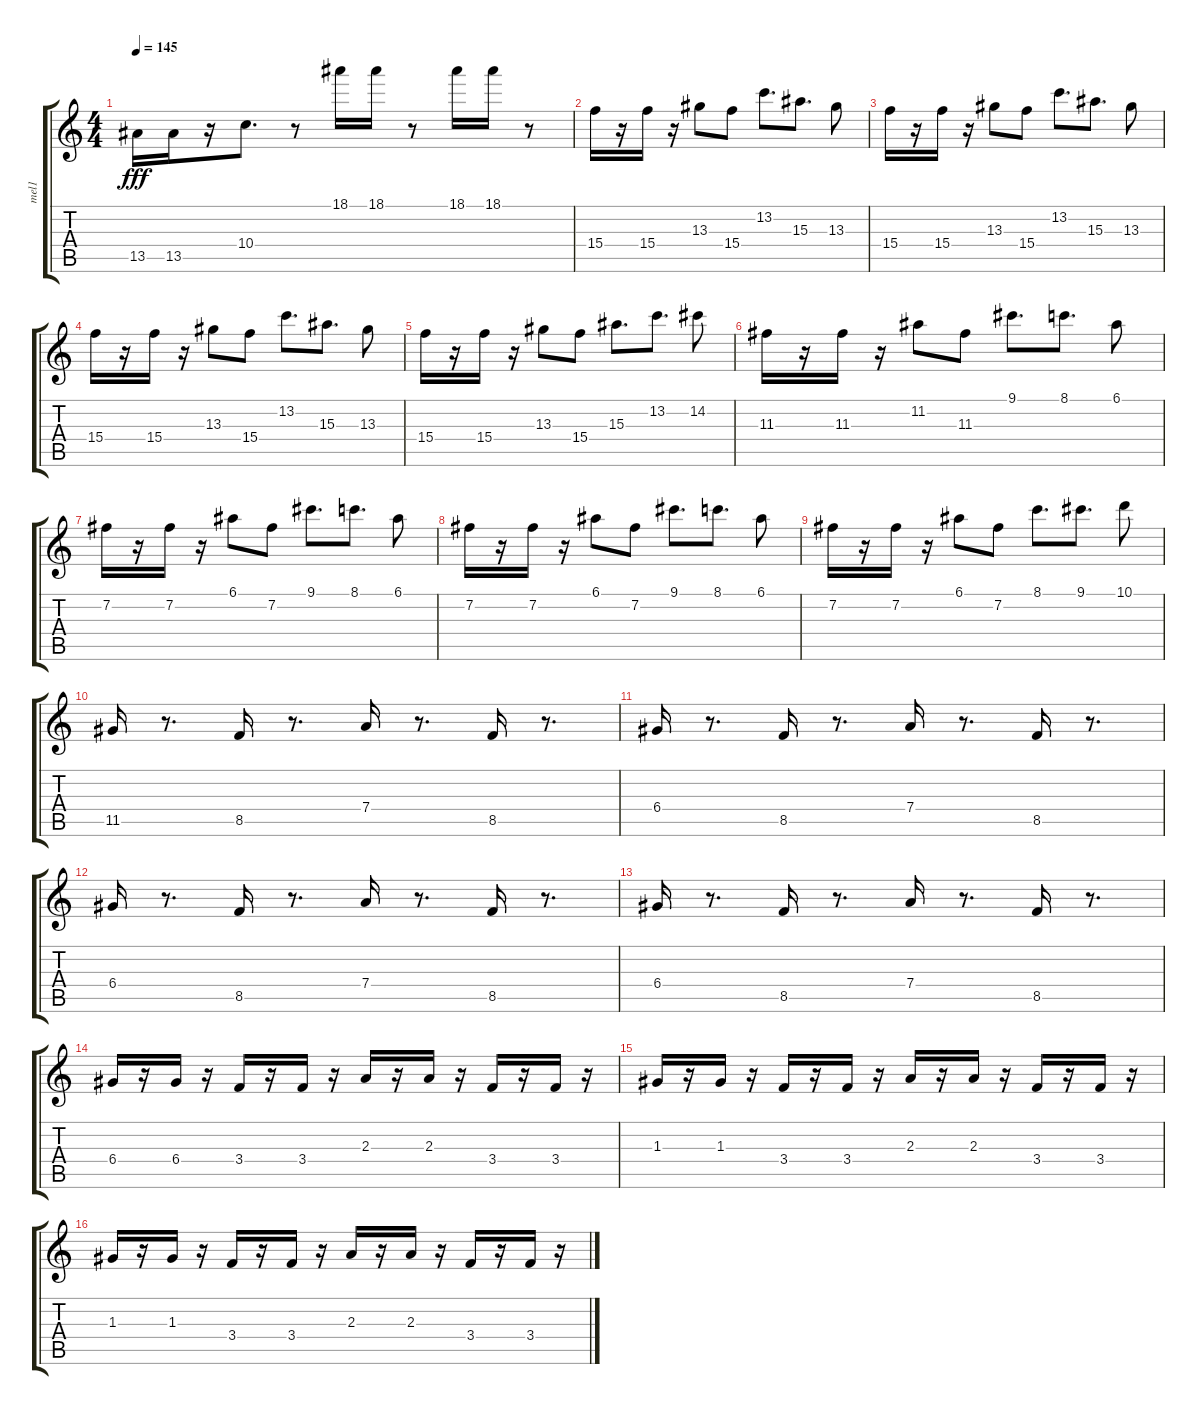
\track ("mel1" "mel1") {instrument distortionguitar}
\staff {score tabs}
\tuning (E4 B3 G3 D3 A2 E2) {hide}
\ts (4 4)
\tempo 145
\clef g2
\ks c
13.5.16{dy fff} 13.5.16 r.16 10.4.8{d} r.8 18.1.16 18.1.16 r.8 18.1.16 18.1.16 r.8 |
15.4.16 r.16 15.4.16 r.16 13.3.8 15.4.8 13.2.8{d} 15.3.8{d} 13.3.8 |
15.4.16 r.16 15.4.16 r.16 13.3.8 15.4.8 13.2.8{d} 15.3.8{d} 13.3.8 |
15.4.16 r.16 15.4.16 r.16 13.3.8 15.4.8 13.2.8{d} 15.3.8{d} 13.3.8 |
15.4.16 r.16 15.4.16 r.16 13.3.8 15.4.8 15.3.8{d} 13.2.8{d} 14.2.8 |
11.3.16 r.16 11.3.16 r.16 11.2.8 11.3.8 9.1.8{d} 8.1.8{d} 6.1.8 |
7.2.16 r.16 7.2.16 r.16 6.1.8 7.2.8 9.1.8{d} 8.1.8{d} 6.1.8 |
7.2.16 r.16 7.2.16 r.16 6.1.8 7.2.8 9.1.8{d} 8.1.8{d} 6.1.8 |
7.2.16 r.16 7.2.16 r.16 6.1.8 7.2.8 8.1.8{d} 9.1.8{d} 10.1.8 |
11.5.16 r.8{d} 8.5.16 r.8{d} 7.4.16 r.8{d} 8.5.16 r.8{d} |
6.4.16 r.8{d} 8.5.16 r.8{d} 7.4.16 r.8{d} 8.5.16 r.8{d} |
6.4.16 r.8{d} 8.5.16 r.8{d} 7.4.16 r.8{d} 8.5.16 r.8{d} |
6.4.16 r.8{d} 8.5.16 r.8{d} 7.4.16 r.8{d} 8.5.16 r.8{d} |
6.4.16 r.16 6.4.16 r.16 3.4.16 r.16 3.4.16 r.16 2.3.16 r.16 2.3.16 r.16 3.4.16 r.16 3.4.16 r.16 |
1.3.16 r.16 1.3.16 r.16 3.4.16 r.16 3.4.16 r.16 2.3.16 r.16 2.3.16 r.16 3.4.16 r.16 3.4.16 r.16 |
1.3.16 r.16 1.3.16 r.16 3.4.16 r.16 3.4.16 r.16 2.3.16 r.16 2.3.16 r.16 3.4.16 r.16 3.4.16 r.16
